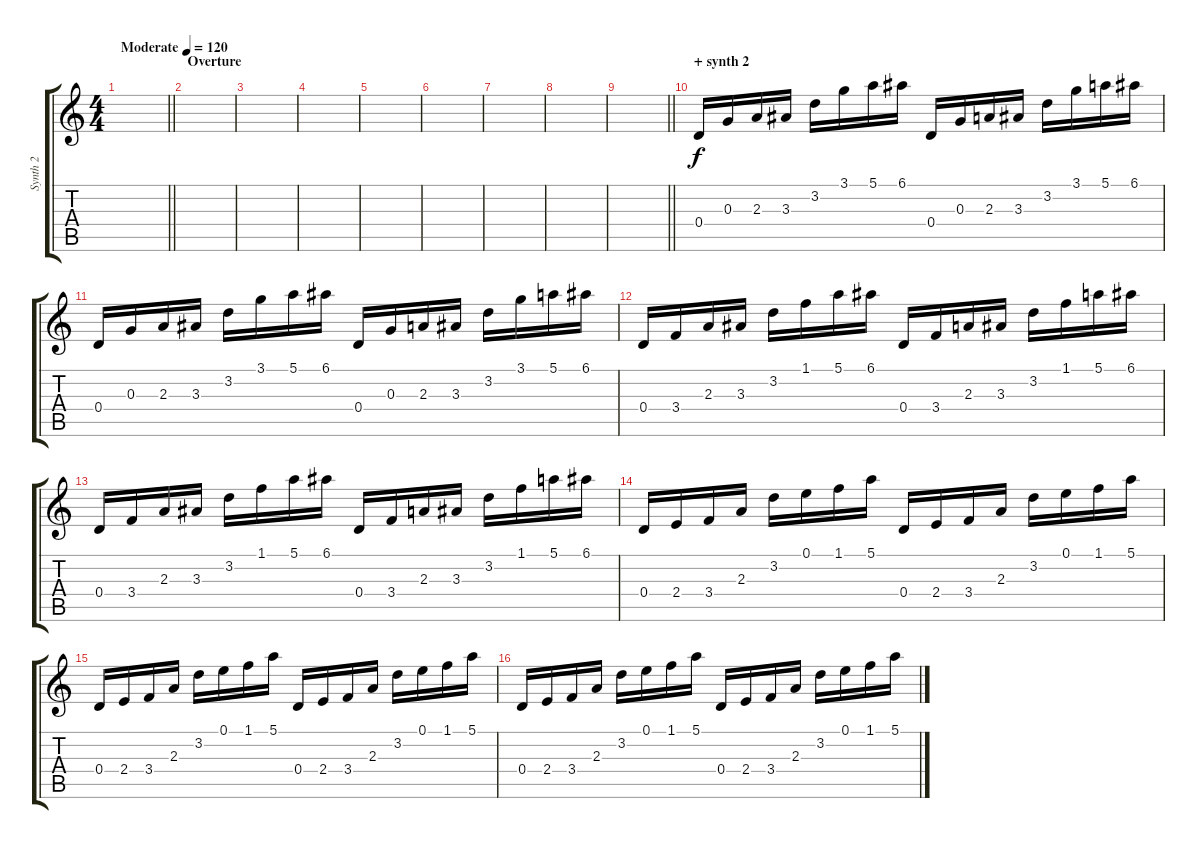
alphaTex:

\track ("Synth 2" "Synth 2") {instrument synthbass1}
\staff {score tabs}
\tuning (E4 B3 G3 D3 A2 E2) {hide}
\ts (4 4)
\tempo (120 "Moderate")
\clef g2
\barLineRight lightlight
\ks c
|
\section ("" "Overture")
|
|
|
|
|
|
|
\barLineRight lightlight
|
\section ("" "+ synth 2")
0.4.16{volume 13} 0.3.16 2.3.16 3.3.16 3.2.16 3.1.16 5.1.16 6.1.16 0.4.16 0.3.16 2.3.16 3.3.16 3.2.16 3.1.16 5.1.16 6.1.16 |
0.4.16{volume 3} 0.3.16 2.3.16 3.3.16 3.2.16 3.1.16 5.1.16 6.1.16 0.4.16 0.3.16 2.3.16 3.3.16 3.2.16 3.1.16 5.1.16 6.1.16 |
0.4.16{volume 9} 3.4.16 2.3.16 3.3.16 3.2.16 1.1.16 5.1.16 6.1.16 0.4.16 3.4.16 2.3.16 3.3.16 3.2.16 1.1.16 5.1.16 6.1.16 |
0.4.16 3.4.16 2.3.16 3.3.16 3.2.16 1.1.16 5.1.16 6.1.16 0.4.16{volume 6} 3.4.16 2.3.16 3.3.16 3.2.16 1.1.16 5.1.16 6.1.16 |
0.4.16 2.4.16 3.4.16 2.3.16 3.2.16 0.1.16 1.1.16 5.1.16 0.4.16 2.4.16 3.4.16 2.3.16 3.2.16 0.1.16 1.1.16 5.1.16 |
0.4.16 2.4.16 3.4.16 2.3.16 3.2.16 0.1.16 1.1.16 5.1.16 0.4.16 2.4.16 3.4.16 2.3.16 3.2.16 0.1.16 1.1.16 5.1.16 |
0.4.16 2.4.16 3.4.16 2.3.16 3.2.16 0.1.16 1.1.16 5.1.16 0.4.16 2.4.16 3.4.16 2.3.16 3.2.16 0.1.16 1.1.16 5.1.16
